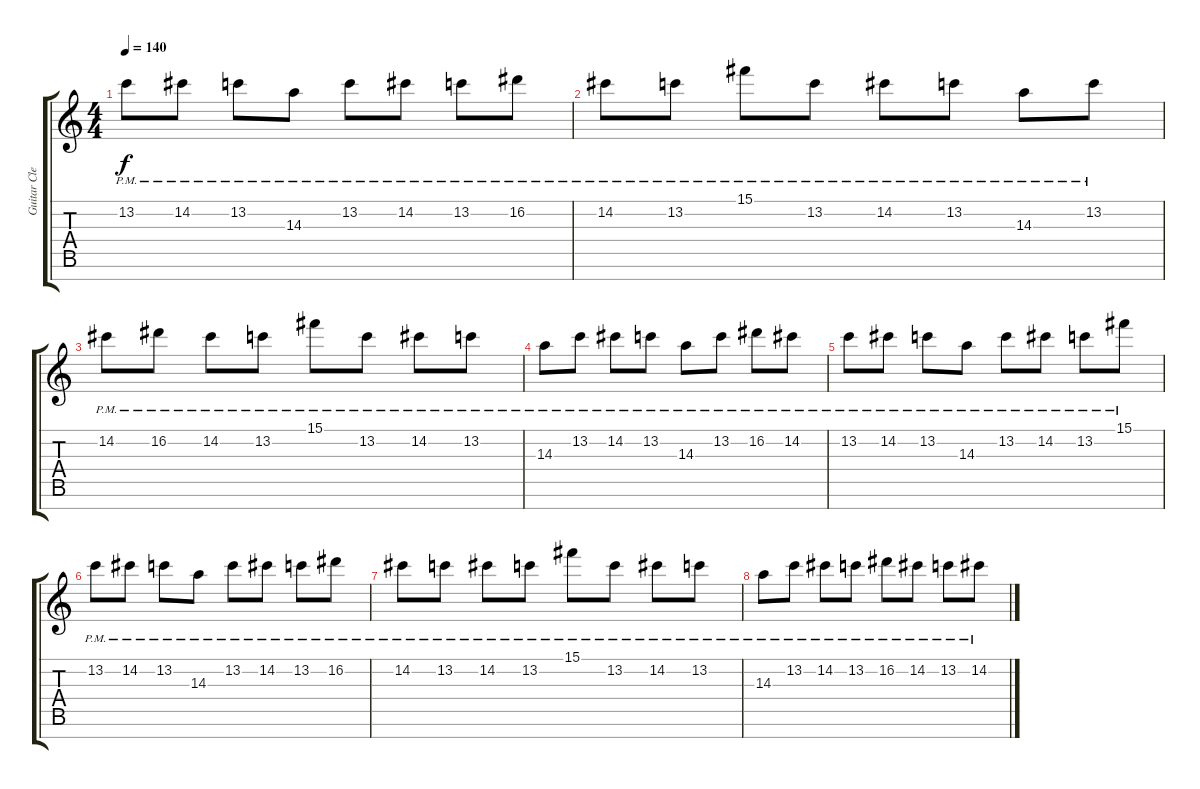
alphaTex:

\track ("Guitar Clean" "Guitar Cle") {instrument electricguitarmuted}
\staff {score tabs}
\tuning (Eb4 B3 G3 D3 Bb2 F2 C2) {hide}
\ts (4 4)
\tempo 140
\clef g2
\ks c
13.2{pm}.8{dy f} 14.2{pm}.8 13.2{pm}.8 14.3{pm}.8 13.2{pm}.8 14.2{pm}.8 13.2{pm}.8 16.2{pm}.8 |
14.2{pm}.8 13.2{pm}.8 15.1{pm}.8 13.2{pm}.8 14.2{pm}.8 13.2{pm}.8 14.3{pm}.8 13.2{pm}.8 |
14.2{pm}.8 16.2{pm}.8 14.2{pm}.8 13.2{pm}.8 15.1{pm}.8 13.2{pm}.8 14.2{pm}.8 13.2{pm}.8 |
14.3{pm}.8 13.2{pm}.8 14.2{pm}.8 13.2{pm}.8 14.3{pm}.8 13.2{pm}.8 16.2{pm}.8 14.2{pm}.8 |
13.2{pm}.8 14.2{pm}.8 13.2{pm}.8 14.3{pm}.8 13.2{pm}.8 14.2{pm}.8 13.2{pm}.8 15.1{pm}.8 |
13.2{pm}.8 14.2{pm}.8 13.2{pm}.8 14.3{pm}.8 13.2{pm}.8 14.2{pm}.8 13.2{pm}.8 16.2{pm}.8 |
14.2{pm}.8 13.2{pm}.8 14.2{pm}.8 13.2{pm}.8 15.1{pm}.8 13.2{pm}.8 14.2{pm}.8 13.2{pm}.8 |
14.3{pm}.8 13.2{pm}.8 14.2{pm}.8 13.2{pm}.8 16.2{pm}.8 14.2{pm}.8 13.2{pm}.8 14.2{pm}.8
